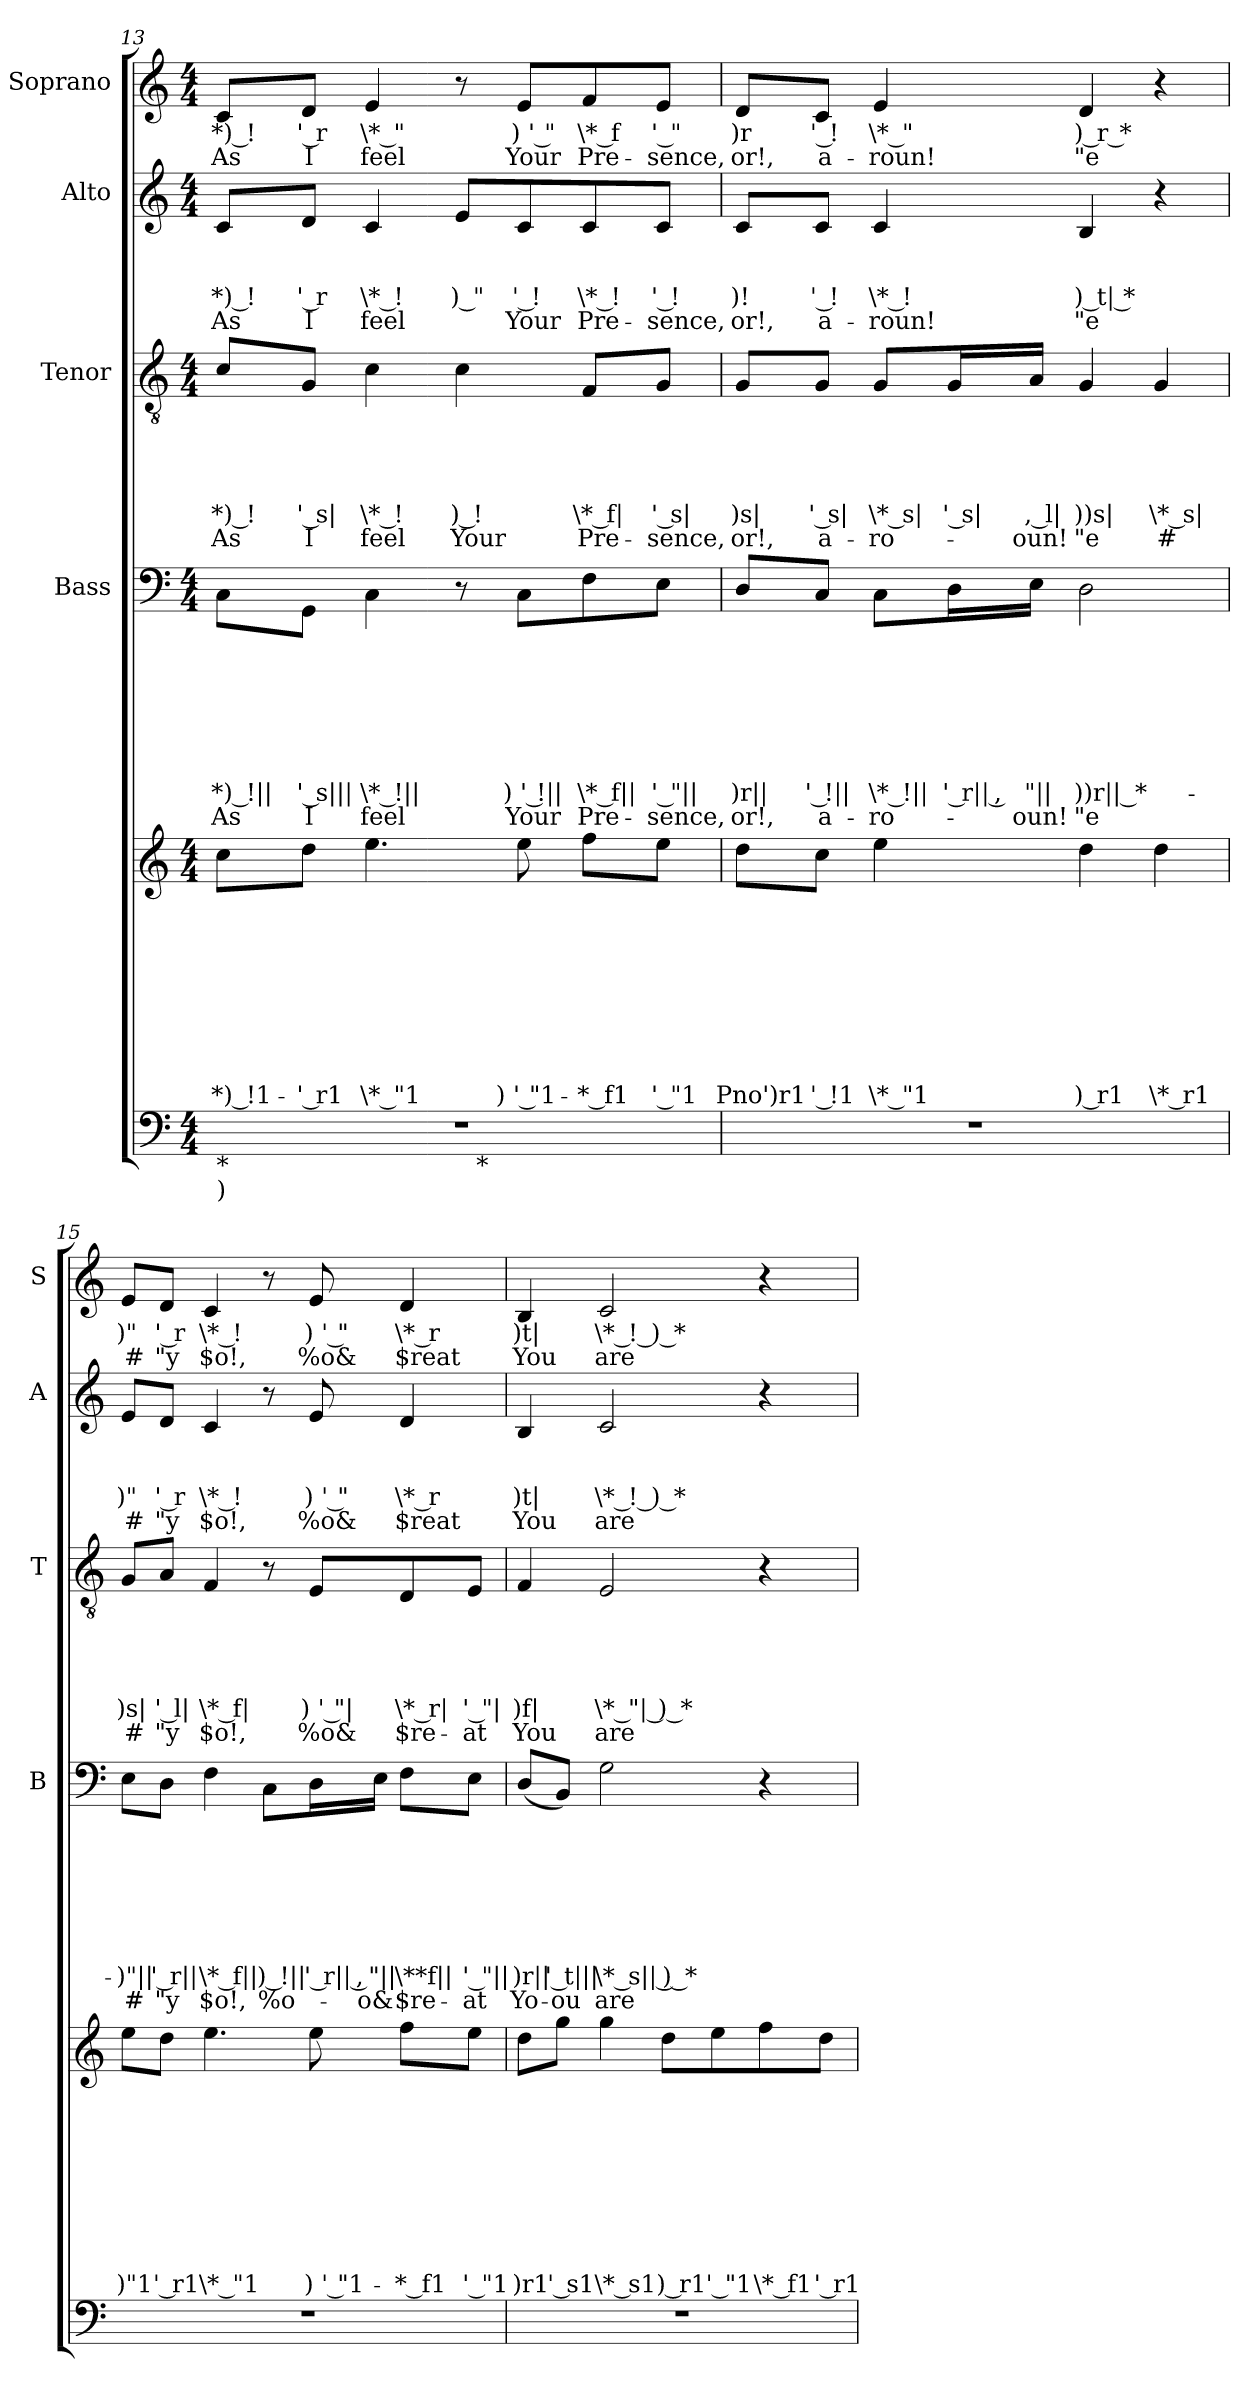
**kern	**kern	**text	**text	**text	**text	**text	**text	**text	**text	**text	**kern	**text	**text	**text	**text	**text	**text	**text	**text	**kern	**text	**text	**text	**text	**text	**text	**kern	**text	**text	**text	**text	**kern	**text	**text
*part5	*part5	*part5	*part5	*part5	*part5	*part5	*part5	*part5	*part5	*part5	*part4	*part4	*part4	*part4	*part4	*part4	*part4	*part4	*part4	*part3	*part3	*part3	*part3	*part3	*part3	*part3	*part2	*part2	*part2	*part2	*part2	*part1	*part1	*part1
*staff6	*staff5	*staff5	*staff5	*staff5	*staff5	*staff5	*staff5	*staff5	*staff5	*staff5	*staff4	*staff4	*staff4	*staff4	*staff4	*staff4	*staff4	*staff4	*staff4	*staff3	*staff3	*staff3	*staff3	*staff3	*staff3	*staff3	*staff2	*staff2	*staff2	*staff2	*staff2	*staff1	*staff1	*staff1
*	*	*	*	*	*	*	*	*	*	*	*I"Bass	*	*	*	*	*	*	*	*	*I"Tenor	*	*	*	*	*	*	*I"Alto	*	*	*	*	*I"Soprano	*	*
*	*	*	*	*	*	*	*	*	*	*	*I'B	*	*	*	*	*	*	*	*	*I'T	*	*	*	*	*	*	*I'A	*	*	*	*	*I'S	*	*
*clefF4	*clefG2	*	*	*	*	*	*	*	*	*	*clefF4	*	*	*	*	*	*	*	*	*clefGv2	*	*	*	*	*	*	*clefG2	*	*	*	*	*clefG2	*	*
*k[]	*k[]	*	*	*	*	*	*	*	*	*	*k[]	*	*	*	*	*	*	*	*	*k[]	*	*	*	*	*	*	*k[]	*	*	*	*	*k[]	*	*
*C:	*C:	*	*	*	*	*	*	*	*	*	*C:	*	*	*	*	*	*	*	*	*C:	*	*	*	*	*	*	*C:	*	*	*	*	*C:	*	*
*M4/4	*M4/4	*	*	*	*	*	*	*	*	*	*M4/4	*	*	*	*	*	*	*	*	*M4/4	*	*	*	*	*	*	*M4/4	*	*	*	*	*M4/4	*	*
=13	=13	=13	=13	=13	=13	=13	=13	=13	=13	=13	=13	=13	=13	=13	=13	=13	=13	=13	=13	=13	=13	=13	=13	=13	=13	=13	=13	=13	=13	=13	=13	=13	=13	=13
*^	*	*	*	*	*	*	*	*	*	*	*	*	*	*	*	*	*	*	*	*	*	*	*	*	*	*	*	*	*	*	*	*	*	*
!LO:TX:b:t=*	!	!	!	!	!	!	!	!	!	!	!	!	!	!	!	!	!	!	!	!	!	!	!	!	!	!	!	!	!	!	!	!	!	!	!
!LO:TX:b:t=)	!	!	!	!	!	!	!	!	!	!	!	!	!	!	!	!	!	!	!	!	!	!	!	!	!	!	!	!	!	!	!	!	!	!	!
!	!	!	!	!	!	!	!	!	!	!	!LO:LY:b:rj	!	!	!	!	!	!	!	!LO:LY:b:rj	!LO:LY:b:rj	!	!	!	!	!	!LO:LY:b:rj	!LO:LY:b:rj	!	!	!	!LO:LY:b:rj	!LO:LY:b:rj	!	!LO:LY:b:rj	!LO:LY:b:rj
*	*^	*^	*	*	*	*	*	*	*	*	*	*	*	*	*	*	*	*	*	*	*	*	*	*	*	*	*	*	*	*	*	*	*	*	*
4ryy	1r	2ryy	8cc\L	8..ryy	.	.	.	.	.	.	.	.	-*) !1-	8C\L	.	.	.	.	.	.	-*) !||	As	8c/L	.	.	.	.	-*) !	As	8c/L	.	.	-*) !	As	8c/L	-*) !	As
!	!	!	!	!	!	!	!	!	!	!	!	!	!LO:LY:b:rj	!	!	!	!	!	!	!	!LO:LY:b:rj	!LO:LY:b:rj	!	!	!	!	!	!LO:LY:b:rj	!LO:LY:b:rj	!	!	!	!LO:LY:b:rj	!LO:LY:b:rj	!	!LO:LY:b:rj	!LO:LY:b:rj
.	.	.	8dd\J	.	.	.	.	.	.	.	.	.	-' r1	8GG\J	.	.	.	.	.	.	' s|||	I	8G/J	.	.	.	.	' s|	I	8d/J	.	.	' r	I	8d/J	' r	I
.	.	.	.	2ryy	.	.	.	.	.	.	.	.	.	.	.	.	.	.	.	.	.	.	.	.	.	.	.	.	.	.	.	.	.	.	.	.	.
!	!	!	!	!	!	!	!	!	!	!	!	!	!LO:LY:b:rj	!	!	!	!	!	!	!	!LO:LY:b:rj	!LO:LY:b:rj	!	!	!	!	!	!LO:LY:b:rj	!LO:LY:b:rj	!	!	!	!LO:LY:b:rj	!LO:LY:b:rj	!	!LO:LY:b:rj	!LO:LY:b:rj
32ryy	.	.	4.ee\	.	.	.	.	.	.	.	.	.	\* "1	4C\	.	.	.	.	.	.	\* !||	feel	4c\	.	.	.	.	\* !	feel	4c/	.	.	\* !	feel	4e/	\* "	feel
2ryy	.	.	.	.	.	.	.	.	.	.	.	.	.	.	.	.	.	.	.	.	.	.	.	.	.	.	.	.	.	.	.	.	.	.	.	.	.
!	!	!	!	!	!	!	!	!	!	!	!	!	!	!	!	!	!	!	!	!	!	!	!	!	!	!	!	!LO:LY:b:rj	!LO:LY:b:rj	!	!	!	!LO:LY:b:rj	!	!	!	!
.	.	32ryy	.	.	.	.	.	.	.	.	.	.	.	8r	.	.	.	.	.	.	.	.	4c\	.	.	.	.	) !	Your	8e/L	.	.	) "	.	8r	.	.
!	!	!LO:TX:b:t=*	!	!	!	!	!	!	!	!	!	!	!	!	!	!	!	!	!	!	!	!	!	!	!	!	!	!	!	!	!	!	!	!	!	!	!
.	.	4...ryy	.	.	.	.	.	.	.	.	.	.	.	.	.	.	.	.	.	.	.	.	.	.	.	.	.	.	.	.	.	.	.	.	.	.	.
!	!	!	!	!	!	!	!	!	!	!	!	!	!LO:LY:b:rj	!	!	!	!	!	!	!	!LO:LY:b:rj	!LO:LY:b:rj	!	!	!	!	!	!	!	!	!	!	!LO:LY:b:rj	!LO:LY:b:rj	!	!LO:LY:b:rj	!LO:LY:b:rj
.	.	.	8ee\	.	.	.	.	.	.	.	.	.	) ' "1-	8C\L	.	.	.	.	.	.	) ' !||	Your	.	.	.	.	.	.	.	8c/	.	.	' !	Your	8e/L	) ' "	Your
.	.	.	.	4ryy	.	.	.	.	.	.	.	.	.	.	.	.	.	.	.	.	.	.	.	.	.	.	.	.	.	.	.	.	.	.	.	.	.
!	!	!	!	!	!	!	!	!	!	!	!	!	!LO:LY:b:rj	!	!	!	!	!	!	!	!LO:LY:b:rj	!LO:LY:b:rj	!	!	!	!	!	!LO:LY:b:rj	!LO:LY:b:rj	!	!	!	!LO:LY:b:rj	!LO:LY:b:rj	!	!LO:LY:b:rj	!LO:LY:b:rj
.	.	.	8ff\L	.	.	.	.	.	.	.	.	.	-* f1	8F\	.	.	.	.	.	.	\* f||	Pre-	8F/L	.	.	.	.	\* f|	Pre-	8c/	.	.	\* !	Pre-	8f/	\* f	Pre-
8..ryy	.	.	.	.	.	.	.	.	.	.	.	.	.	.	.	.	.	.	.	.	.	.	.	.	.	.	.	.	.	.	.	.	.	.	.	.	.
!	!	!	!	!	!	!	!	!	!	!	!	!	!LO:LY:b:rj	!	!	!	!	!	!	!	!LO:LY:b:rj	!LO:LY:b:rj	!	!	!	!	!	!LO:LY:b:rj	!LO:LY:b:rj	!	!	!	!LO:LY:b:rj	!LO:LY:b:rj	!	!LO:LY:b:rj	!LO:LY:b:rj
.	.	.	8ee\J	.	.	.	.	.	.	.	.	.	' "1	8E\J	.	.	.	.	.	.	' "||	-sence,	8G/J	.	.	.	.	' s|	-sence,	8c/J	.	.	' !	-sence,	8e/J	' "	-sence,
.	.	.	.	32ryy	.	.	.	.	.	.	.	.	.	.	.	.	.	.	.	.	.	.	.	.	.	.	.	.	.	.	.	.	.	.	.	.	.
!!LO:LB:g=z
=14	=14	=14	=14	=14	=14	=14	=14	=14	=14	=14	=14	=14	=14	=14	=14	=14	=14	=14	=14	=14	=14	=14	=14	=14	=14	=14	=14	=14	=14	=14	=14	=14	=14	=14	=14	=14	=14
!	!	!	!	!	!	!	!	!	!	!	!	!	!LO:LY:b:rj	!	!	!	!	!	!	!	!LO:LY:b:rj	!LO:LY:b:rj	!	!	!	!	!	!LO:LY:b:rj	!LO:LY:b:rj	!	!	!	!LO:LY:b:rj	!LO:LY:b:rj	!	!LO:LY:b:rj	!LO:LY:b:rj
*v	*v	*v	*	*	*	*	*	*	*	*	*	*	*	*	*	*	*	*	*	*	*	*	*	*	*	*	*	*	*	*	*	*	*	*	*	*	*
*	*v	*v	*	*	*	*	*	*	*	*	*	*	*	*	*	*	*	*	*	*	*	*	*	*	*	*	*	*	*	*	*	*	*	*	*
1r	8dd\L	.	.	.	.	.	.	.	.	Pno')r1	8D/L	.	.	.	.	.	.	)r||	or!,	8G/L	.	.	.	.	)s|	or!,	8c/L	.	.	)!	or!,	8d/L	)r	or!,
!	!	!	!	!	!	!	!	!	!	!LO:LY:b:rj	!	!	!	!	!	!	!	!LO:LY:b:rj	!LO:LY:b:rj	!	!	!	!	!	!LO:LY:b:rj	!LO:LY:b:rj	!	!	!	!LO:LY:b:rj	!LO:LY:b:rj	!	!LO:LY:b:rj	!LO:LY:b:rj
.	8cc\J	.	.	.	.	.	.	.	.	' !1	8C/J	.	.	.	.	.	.	' !||	a-	8G/J	.	.	.	.	' s|	a-	8c/J	.	.	' !	a-	8c/J	' !	a-
!	!	!	!	!	!	!	!	!	!	!LO:LY:b:rj	!	!	!	!	!	!	!	!LO:LY:b:rj	!LO:LY:b:rj	!	!	!	!	!	!LO:LY:b:rj	!LO:LY:b:rj	!	!	!	!LO:LY:b:rj	!LO:LY:b:rj	!	!LO:LY:b:rj	!LO:LY:b:rj
.	4ee\	.	.	.	.	.	.	.	.	\* "1	8C\L	.	.	.	.	.	.	\* !||	-ro-	8G/L	.	.	.	.	\* s|	-ro-	4c/	.	.	\* !	-roun!	4e/	\* "	-roun!
!	!	!	!	!	!	!	!	!	!	!	!	!	!	!	!	!	!	!LO:LY:b:rj	!	!	!	!	!	!	!LO:LY:b:rj	!	!	!	!	!	!	!	!	!
.	.	.	.	.	.	.	.	.	.	.	16D\L	.	.	.	.	.	.	' r|| ,	.	16G/L	.	.	.	.	' s|	.	.	.	.	.	.	.	.	.
!	!	!	!	!	!	!	!	!	!	!	!	!	!	!	!	!	!	!LO:LY:b	!LO:LY:b	!	!	!	!	!	!LO:LY:b:rj	!LO:LY:b:rj	!	!	!	!	!	!	!	!
.	.	.	.	.	.	.	.	.	.	.	16E\JJ	.	.	.	.	.	.	"||	-oun!	16A/JJ	.	.	.	.	, l|	-oun!	.	.	.	.	.	.	.	.
!	!	!	!	!	!	!	!	!	!	!LO:LY:b:rj	!	!	!	!	!	!	!	!LO:LY:b:rj	!LO:LY:b:rj	!	!	!	!	!	!LO:LY:b:rj	!LO:LY:b:rj	!	!	!	!LO:LY:b:rj	!LO:LY:b:rj	!	!LO:LY:b:rj	!LO:LY:b:rj
.	4dd\	.	.	.	.	.	.	.	.	) r1	2D\	.	.	.	.	.	.	))­r|| *-	"e	4G/	.	.	.	.	))­s|	"e	4B/	.	.	) t| *	"e	4d/	) r *	"e
!	!	!	!	!	!	!	!	!	!	!LO:LY:b:rj	!	!	!	!	!	!	!	!	!	!	!	!	!	!	!LO:LY:b:rj	!LO:LY:b:rj	!	!	!	!	!	!	!	!
.	4dd\	.	.	.	.	.	.	.	.	\* r1	.	.	.	.	.	.	.	.	.	4G/	.	.	.	.	\* s|	#	4r	.	.	.	.	4r	.	.
=15	=15	=15	=15	=15	=15	=15	=15	=15	=15	=15	=15	=15	=15	=15	=15	=15	=15	=15	=15	=15	=15	=15	=15	=15	=15	=15	=15	=15	=15	=15	=15	=15	=15	=15
!	!	!	!	!	!	!	!	!	!	!LO:LY:b:rj	!	!	!	!	!	!	!	!LO:LY:b:rj	!LO:LY:b:rj	!	!	!	!	!	!LO:LY:b:rj	!LO:LY:b:rj	!	!	!	!LO:LY:b:rj	!LO:LY:b:rj	!	!LO:LY:b:rj	!LO:LY:b:rj
1r	8ee\L	.	.	.	.	.	.	.	.	)"1	8E\L	.	.	.	.	.	.	-)"||	#	8G/L	.	.	.	.	)s|	#	8e/L	.	.	)"	#	8e/L	)"	#
!	!	!	!	!	!	!	!	!	!	!LO:LY:b:rj	!	!	!	!	!	!	!	!LO:LY:b:rj	!LO:LY:b:rj	!	!	!	!	!	!LO:LY:b:rj	!LO:LY:b:rj	!	!	!	!LO:LY:b:rj	!LO:LY:b:rj	!	!LO:LY:b:rj	!LO:LY:b:rj
.	8dd\J	.	.	.	.	.	.	.	.	' r1	8D\J	.	.	.	.	.	.	' r||	"y	8A/J	.	.	.	.	' l|	"y	8d/J	.	.	' r	"y	8d/J	' r	"y
!	!	!	!	!	!	!	!	!	!	!LO:LY:b:rj	!	!	!	!	!	!	!	!LO:LY:b:rj	!LO:LY:b:rj	!	!	!	!	!	!LO:LY:b:rj	!LO:LY:b:rj	!	!	!	!LO:LY:b:rj	!LO:LY:b:rj	!	!LO:LY:b:rj	!LO:LY:b:rj
.	4.ee\	.	.	.	.	.	.	.	.	\* "1	4F\	.	.	.	.	.	.	\* f||	$o!,	4F/	.	.	.	.	\* f|	$o!,	4c/	.	.	\* !	$o!,	4c/	\* !	$o!,
!	!	!	!	!	!	!	!	!	!	!	!	!	!	!	!	!	!	!LO:LY:b:rj	!LO:LY:b:rj	!	!	!	!	!	!	!	!	!	!	!	!	!	!	!
.	.	.	.	.	.	.	.	.	.	.	8C\L	.	.	.	.	.	.	) !||	%o-	8r	.	.	.	.	.	.	8r	.	.	.	.	8r	.	.
!	!	!	!	!	!	!	!	!	!	!LO:LY:b:rj	!	!	!	!	!	!	!	!LO:LY:b:rj	!	!	!	!	!	!	!LO:LY:b:rj	!LO:LY:b:rj	!	!	!	!LO:LY:b:rj	!LO:LY:b:rj	!	!LO:LY:b:rj	!LO:LY:b:rj
.	8ee\	.	.	.	.	.	.	.	.	) ' "1-	16D\L	.	.	.	.	.	.	' r|| ,	.	8E/L	.	.	.	.	) ' "|	%o&	8e/	.	.	) ' "	%o&	8e/	) ' "	%o&
!	!	!	!	!	!	!	!	!	!	!	!	!	!	!	!	!	!	!LO:LY:b	!LO:LY:b	!	!	!	!	!	!	!	!	!	!	!	!	!	!	!
.	.	.	.	.	.	.	.	.	.	.	16E\JJ	.	.	.	.	.	.	"||	-o&	.	.	.	.	.	.	.	.	.	.	.	.	.	.	.
!	!	!	!	!	!	!	!	!	!	!LO:LY:b:rj	!	!	!	!	!	!	!	!LO:LY:b:rj	!LO:LY:b:rj	!	!	!	!	!	!LO:LY:b:rj	!LO:LY:b:rj	!	!	!	!LO:LY:b:rj	!LO:LY:b:rj	!	!LO:LY:b:rj	!LO:LY:b:rj
.	8ff\L	.	.	.	.	.	.	.	.	-* f1	8F\L	.	.	.	.	.	.	\**­f||	$re-	8D/	.	.	.	.	\* r|	$re-	4d/	.	.	\* r	$reat	4d/	\* r	$reat
!	!	!	!	!	!	!	!	!	!	!LO:LY:b:rj	!	!	!	!	!	!	!	!LO:LY:b:rj	!LO:LY:b:rj	!	!	!	!	!	!LO:LY:b:rj	!LO:LY:b:rj	!	!	!	!	!	!	!	!
.	8ee\J	.	.	.	.	.	.	.	.	' "1	8E\J	.	.	.	.	.	.	' "||	-at	8E/J	.	.	.	.	' "|	-at	.	.	.	.	.	.	.	.
=16	=16	=16	=16	=16	=16	=16	=16	=16	=16	=16	=16	=16	=16	=16	=16	=16	=16	=16	=16	=16	=16	=16	=16	=16	=16	=16	=16	=16	=16	=16	=16	=16	=16	=16
!	!	!	!	!	!	!	!	!	!	!LO:LY:b:rj	!	!	!	!	!	!	!	!LO:LY:b:rj	!LO:LY:b:rj	!	!	!	!	!	!LO:LY:b:rj	!LO:LY:b:rj	!	!	!	!LO:LY:b:rj	!LO:LY:b:rj	!	!LO:LY:b:rj	!LO:LY:b:rj
1r	8dd\L	.	.	.	.	.	.	.	.	)r1	(<8D/L	.	.	.	.	.	.	)r||	Yo-	4F/	.	.	.	.	)f|	You	4B/	.	.	)t|	You	4B/	)t|	You
!	!	!	!	!	!	!	!	!	!	!LO:LY:b:rj	!	!	!	!	!	!	!	!LO:LY:b:rj	!LO:LY:b:rj	!	!	!	!	!	!	!	!	!	!	!	!	!	!	!
.	8gg\J	.	.	.	.	.	.	.	.	' s1	8BB/J)	.	.	.	.	.	.	' t|||	-ou	.	.	.	.	.	.	.	.	.	.	.	.	.	.	.
!	!	!	!	!	!	!	!	!	!	!LO:LY:b:rj	!	!	!	!	!	!	!	!LO:LY:b:rj	!LO:LY:b:rj	!	!	!	!	!	!LO:LY:b:rj	!LO:LY:b:rj	!	!	!	!LO:LY:b:rj	!LO:LY:b:rj	!	!LO:LY:b:rj	!LO:LY:b:rj
.	4gg\	.	.	.	.	.	.	.	.	\* s1	2G\	.	.	.	.	.	.	\* s|| ) *-	are	2E/	.	.	.	.	\* "| ) *-	are	2c/	.	.	\* ! ) *-	are	2c/	\* ! ) *-	are
!	!	!	!	!	!	!	!	!	!	!LO:LY:b:rj	!	!	!	!	!	!	!	!	!	!	!	!	!	!	!	!	!	!	!	!	!	!	!	!
.	8dd\L	.	.	.	.	.	.	.	.	) r1	.	.	.	.	.	.	.	.	.	.	.	.	.	.	.	.	.	.	.	.	.	.	.	.
!	!	!	!	!	!	!	!	!	!	!LO:LY:b:rj	!	!	!	!	!	!	!	!	!	!	!	!	!	!	!	!	!	!	!	!	!	!	!	!
.	8ee\	.	.	.	.	.	.	.	.	' "1	.	.	.	.	.	.	.	.	.	.	.	.	.	.	.	.	.	.	.	.	.	.	.	.
!	!	!	!	!	!	!	!	!	!	!LO:LY:b:rj	!	!	!	!	!	!	!	!	!	!	!	!	!	!	!	!	!	!	!	!	!	!	!	!
.	8ff\	.	.	.	.	.	.	.	.	\* f1	4r	.	.	.	.	.	.	.	.	4r	.	.	.	.	.	.	4r	.	.	.	.	4r	.	.
!	!	!	!	!	!	!	!	!	!	!LO:LY:b:rj	!	!	!	!	!	!	!	!	!	!	!	!	!	!	!	!	!	!	!	!	!	!	!	!
.	8dd\J	.	.	.	.	.	.	.	.	' r1	.	.	.	.	.	.	.	.	.	.	.	.	.	.	.	.	.	.	.	.	.	.	.	.
=	=	=	=	=	=	=	=	=	=	=	=	=	=	=	=	=	=	=	=	=	=	=	=	=	=	=	=	=	=	=	=	=	=	=
*-	*-	*-	*-	*-	*-	*-	*-	*-	*-	*-	*-	*-	*-	*-	*-	*-	*-	*-	*-	*-	*-	*-	*-	*-	*-	*-	*-	*-	*-	*-	*-	*-	*-	*-
